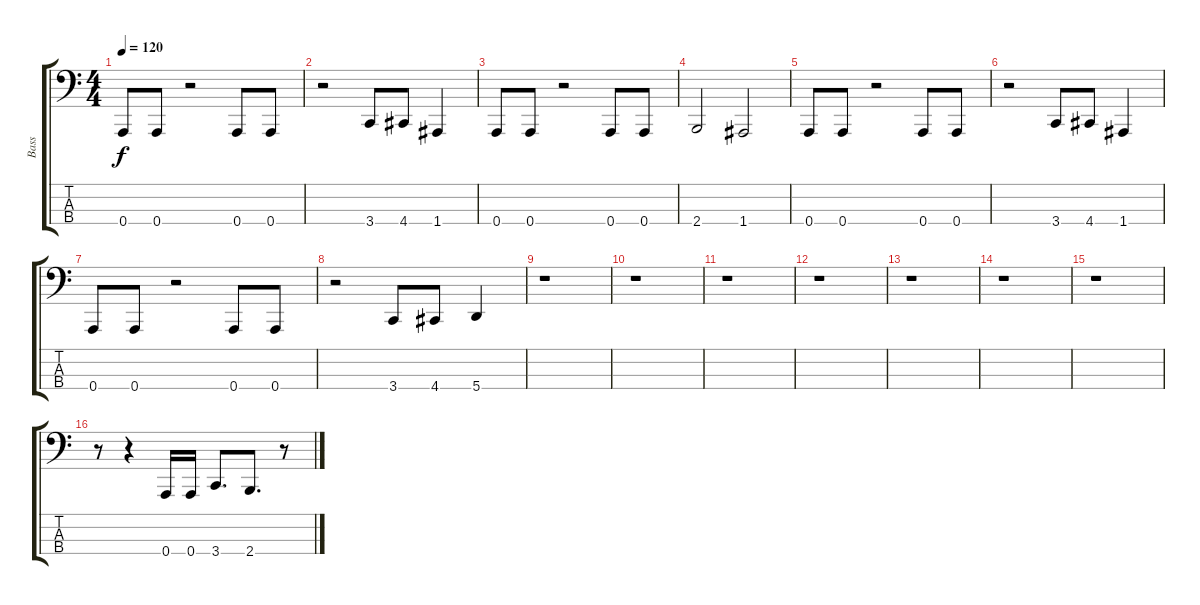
\track ("Bass" "Bass") {instrument electricbasspick}
\staff {score tabs}
\tuning (D2 A1 E1 A0) {hide}
\ts (4 4)
\tempo 120
\clef f4
\ks c
0.4.8{dy f} 0.4.8 r.2 0.4.8 0.4.8 |
r.2 3.4.8 4.4.8 1.4.4 |
0.4.8 0.4.8 r.2 0.4.8 0.4.8 |
2.4.2 1.4.2 |
0.4.8 0.4.8 r.2 0.4.8 0.4.8 |
r.2 3.4.8 4.4.8 1.4.4 |
0.4.8 0.4.8 r.2 0.4.8 0.4.8 |
r.2 3.4.8 4.4.8 5.4.4 |
r.1 |
r.1 |
r.1 |
r.1 |
r.1 |
r.1 |
r.1 |
r.8 r.4 0.4.16 0.4.16 3.4.8{d} 2.4.8{d} r.8
